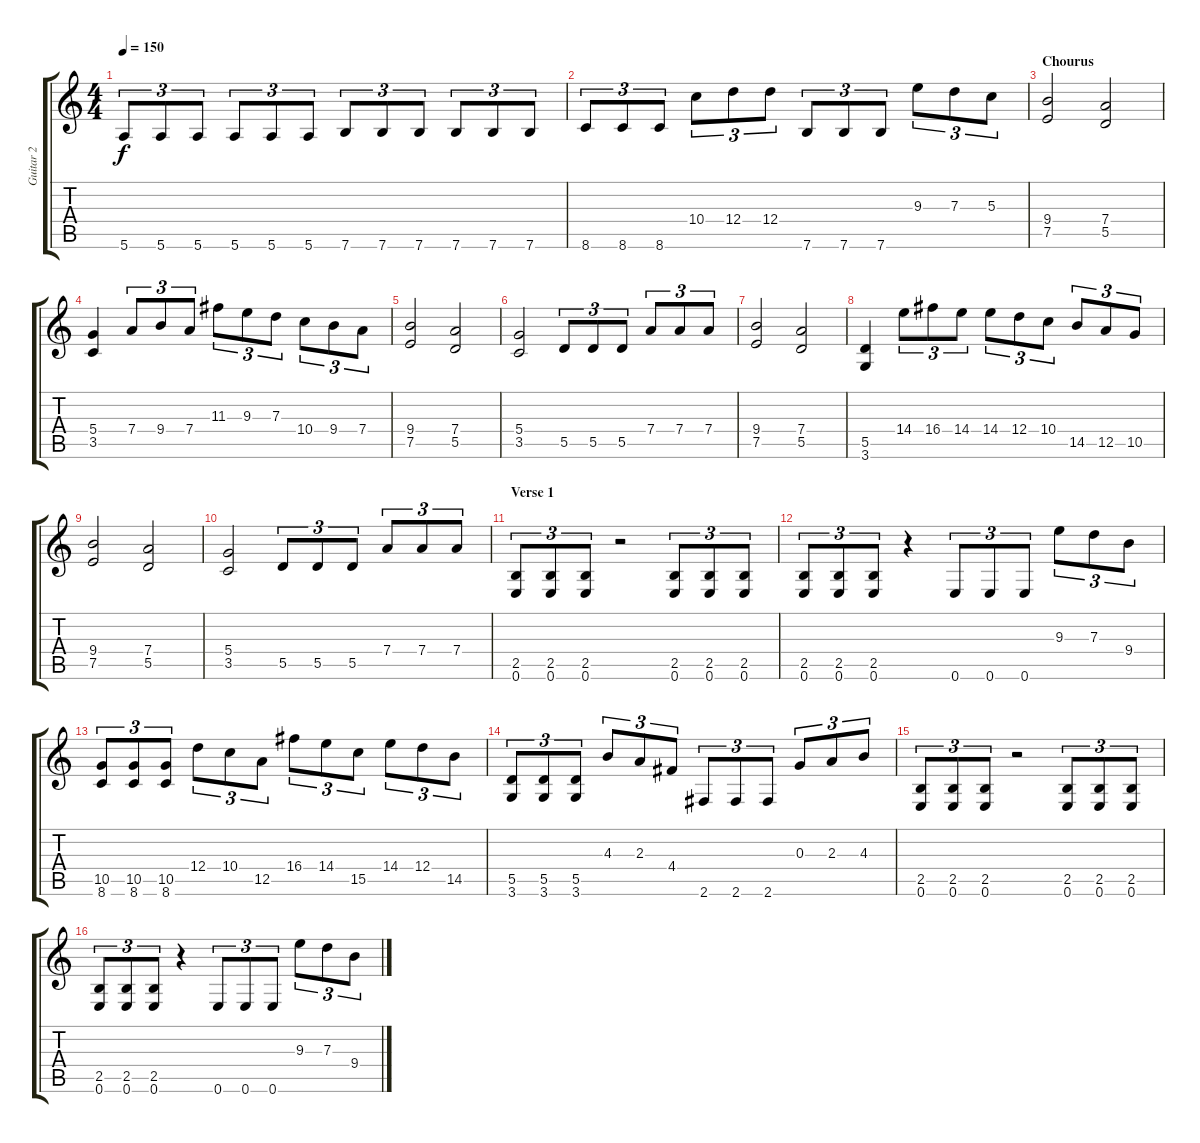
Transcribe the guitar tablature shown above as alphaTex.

\track ("Guitar 2" "Guitar 2") {instrument distortionguitar}
\staff {score tabs}
\tuning (E4 B3 G3 D3 A2 E2) {hide}
\ts (4 4)
\tempo 150
\clef g2
\ks c
5.6.8{tu (3 2) dy f} 5.6.8{tu (3 2)} 5.6.8{tu (3 2)} 5.6.8{tu (3 2)} 5.6.8{tu (3 2)} 5.6.8{tu (3 2)} 7.6.8{tu (3 2)} 7.6.8{tu (3 2)} 7.6.8{tu (3 2)} 7.6.8{tu (3 2)} 7.6.8{tu (3 2)} 7.6.8{tu (3 2)} |
8.6.8{tu (3 2)} 8.6.8{tu (3 2)} 8.6.8{tu (3 2)} 10.4.8{tu (3 2)} 12.4.8{tu (3 2)} 12.4.8{tu (3 2)} 7.6.8{tu (3 2)} 7.6.8{tu (3 2)} 7.6.8{tu (3 2)} 9.3.8{tu (3 2)} 7.3.8{tu (3 2)} 5.3.8{tu (3 2)} |
\section ("" "Chourus")
(9.4 7.5).2 (7.4 5.5).2 |
(5.4 3.5).4 7.4.8{tu (3 2)} 9.4.8{tu (3 2)} 7.4.8{tu (3 2)} 11.3.8{tu (3 2)} 9.3.8{tu (3 2)} 7.3.8{tu (3 2)} 10.4.8{tu (3 2)} 9.4.8{tu (3 2)} 7.4.8{tu (3 2)} |
(9.4 7.5).2 (7.4 5.5).2 |
(5.4 3.5).2 5.5.8{tu (3 2)} 5.5.8{tu (3 2)} 5.5.8{tu (3 2)} 7.4.8{tu (3 2)} 7.4.8{tu (3 2)} 7.4.8{tu (3 2)} |
(9.4 7.5).2 (7.4 5.5).2 |
(5.5 3.6).4 14.4.8{tu (3 2)} 16.4.8{tu (3 2)} 14.4.8{tu (3 2)} 14.4.8{tu (3 2)} 12.4.8{tu (3 2)} 10.4.8{tu (3 2)} 14.5.8{tu (3 2)} 12.5.8{tu (3 2)} 10.5.8{tu (3 2)} |
(9.4 7.5).2 (7.4 5.5).2 |
(5.4 3.5).2 5.5.8{tu (3 2)} 5.5.8{tu (3 2)} 5.5.8{tu (3 2)} 7.4.8{tu (3 2)} 7.4.8{tu (3 2)} 7.4.8{tu (3 2)} |
\section ("" "Verse 1")
(2.5 0.6).8{tu (3 2)} (2.5 0.6).8{tu (3 2)} (2.5 0.6).8{tu (3 2)} r.2 (2.5 0.6).8{tu (3 2)} (2.5 0.6).8{tu (3 2)} (2.5 0.6).8{tu (3 2)} |
(2.5 0.6).8{tu (3 2)} (2.5 0.6).8{tu (3 2)} (2.5 0.6).8{tu (3 2)} r.4 0.6.8{tu (3 2)} 0.6.8{tu (3 2)} 0.6.8{tu (3 2)} 9.3.8{tu (3 2)} 7.3.8{tu (3 2)} 9.4.8{tu (3 2)} |
(10.5 8.6).8{tu (3 2)} (10.5 8.6).8{tu (3 2)} (10.5 8.6).8{tu (3 2)} 12.4.8{tu (3 2)} 10.4.8{tu (3 2)} 12.5.8{tu (3 2)} 16.4.8{tu (3 2)} 14.4.8{tu (3 2)} 15.5.8{tu (3 2)} 14.4.8{tu (3 2)} 12.4.8{tu (3 2)} 14.5.8{tu (3 2)} |
(5.5 3.6).8{tu (3 2)} (5.5 3.6).8{tu (3 2)} (5.5 3.6).8{tu (3 2)} 4.3.8{tu (3 2)} 2.3.8{tu (3 2)} 4.4.8{tu (3 2)} 2.6.8{tu (3 2)} 2.6.8{tu (3 2)} 2.6.8{tu (3 2)} 0.3.8{tu (3 2)} 2.3.8{tu (3 2)} 4.3.8{tu (3 2)} |
(2.5 0.6).8{tu (3 2)} (2.5 0.6).8{tu (3 2)} (2.5 0.6).8{tu (3 2)} r.2 (2.5 0.6).8{tu (3 2)} (2.5 0.6).8{tu (3 2)} (2.5 0.6).8{tu (3 2)} |
(2.5 0.6).8{tu (3 2)} (2.5 0.6).8{tu (3 2)} (2.5 0.6).8{tu (3 2)} r.4 0.6.8{tu (3 2)} 0.6.8{tu (3 2)} 0.6.8{tu (3 2)} 9.3.8{tu (3 2)} 7.3.8{tu (3 2)} 9.4.8{tu (3 2)}
